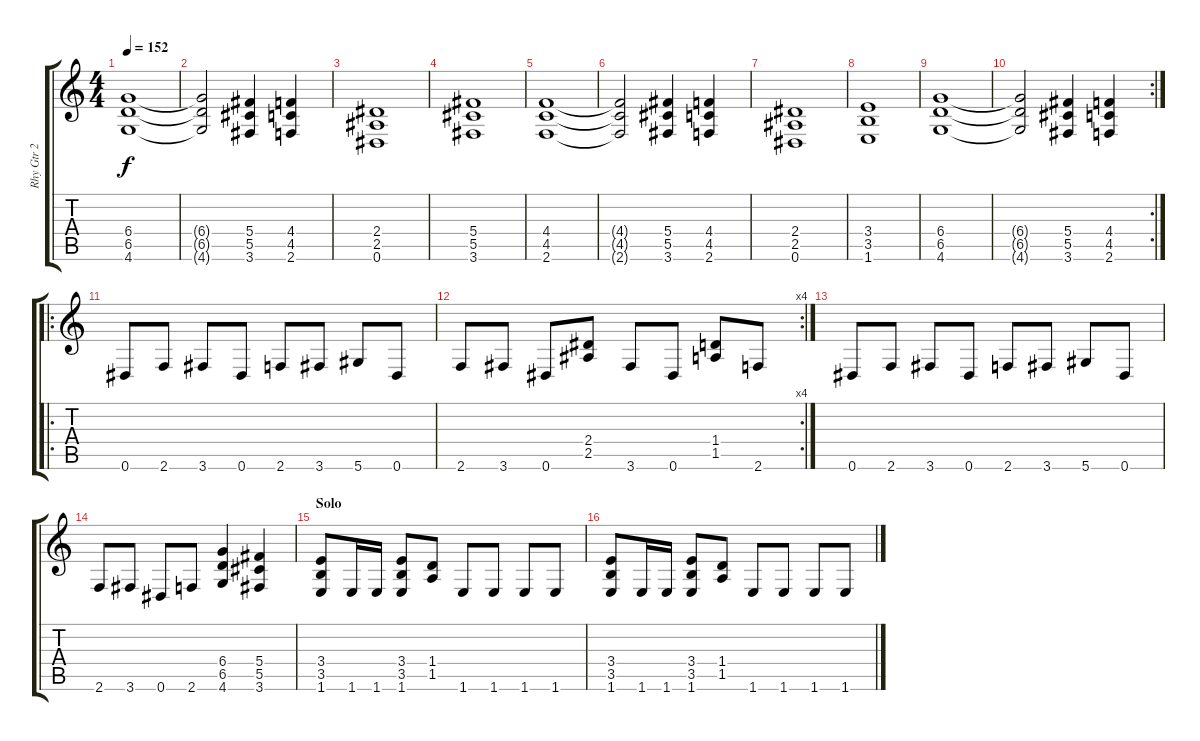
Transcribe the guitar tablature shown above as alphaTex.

\track ("Rhy Gtr 2" "Rhy Gtr 2") {instrument distortionguitar}
\staff {score tabs}
\tuning (Eb4 Bb3 Gb3 Db3 Ab2 Eb2) {hide}
\ts (4 4)
\tempo 152
\clef g2
\ks c
(6.4 6.5 4.6).1{dy f} |
(6.4{t} 6.5{t} 4.6{t}).2 (5.4 5.5 3.6).4 (4.4 4.5 2.6).4 |
(2.4 2.5 0.6).1 |
(5.4 5.5 3.6).1 |
(4.4 4.5 2.6).1 |
(4.4{t} 4.5{t} 2.6{t}).2 (5.4 5.5 3.6).4 (4.4 4.5 2.6).4 |
(2.4 2.5 0.6).1 |
(3.4 3.5 1.6).1 |
(6.4 6.5 4.6).1 |
\rc 2
(6.4{t} 6.5{t} 4.6{t}).2 (5.4 5.5 3.6).4 (4.4 4.5 2.6).4 |
\ro
0.6.8 2.6.8 3.6.8 0.6.8 2.6.8 3.6.8 5.6.8 0.6.8 |
\rc 4
2.6.8 3.6.8 0.6.8 (2.4 2.5).8 3.6.8 0.6.8 (1.4 1.5).8 2.6.8 |
0.6.8 2.6.8 3.6.8 0.6.8 2.6.8 3.6.8 5.6.8 0.6.8 |
2.6.8 3.6.8 0.6.8 2.6.8 (6.4 6.5 4.6).4 (5.4 5.5 3.6).4 |
\section ("" "Solo")
(3.4 3.5 1.6).8 1.6.16 1.6.16 (3.4 3.5 1.6).8 (1.4 1.5).8 1.6.8 1.6.8 1.6.8 1.6.8 |
(3.4 3.5 1.6).8 1.6.16 1.6.16 (3.4 3.5 1.6).8 (1.4 1.5).8 1.6.8 1.6.8 1.6.8 1.6.8
